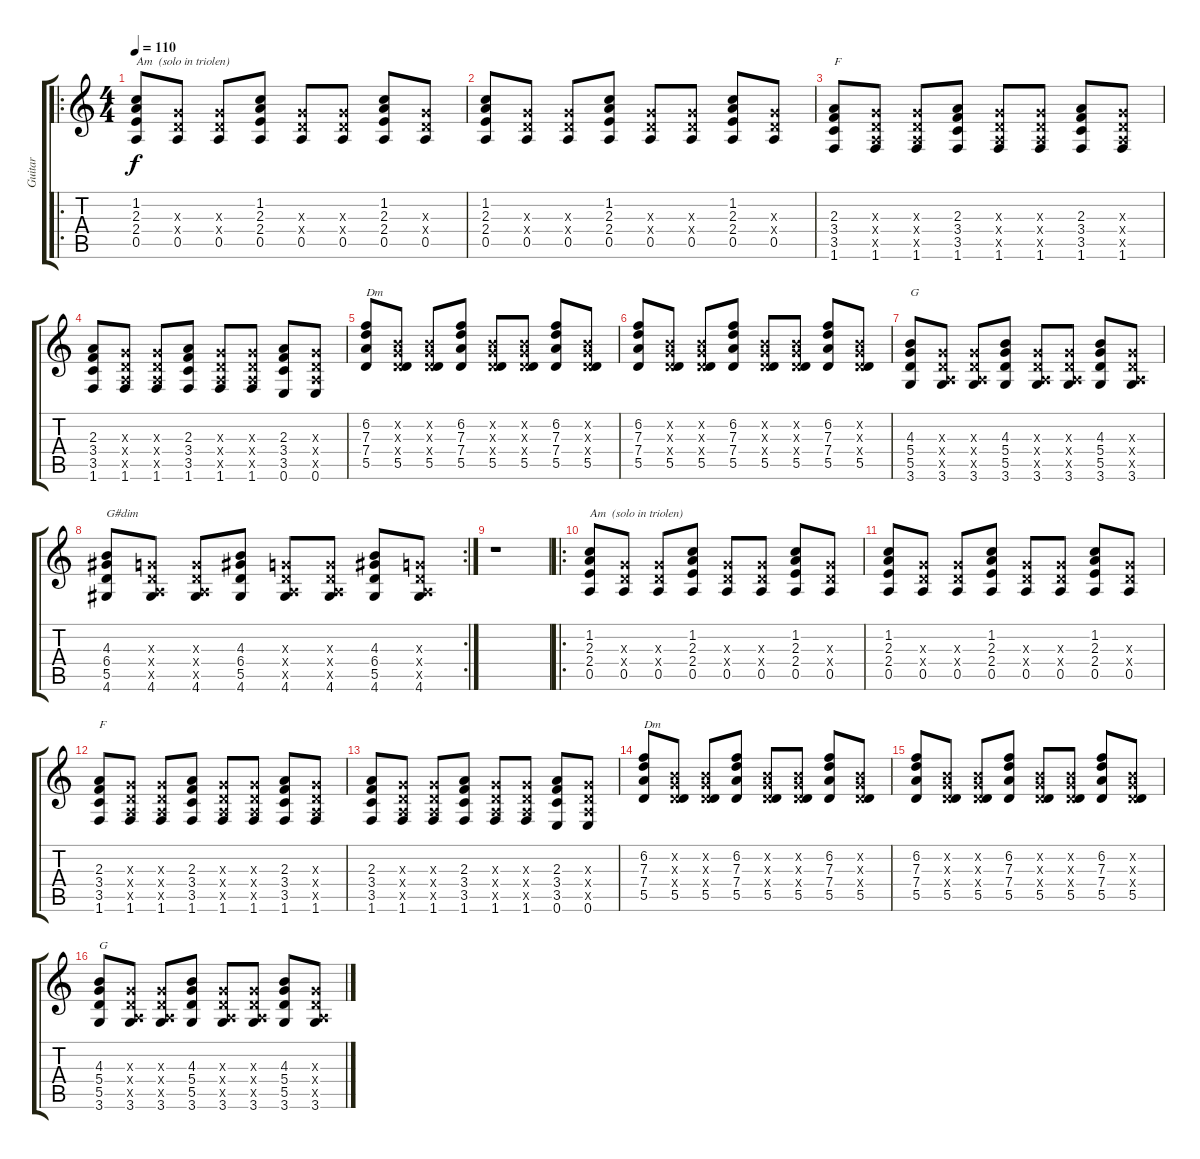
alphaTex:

\track ("Guitar" "Guitar") {instrument overdrivenguitar}
\staff {score tabs}
\tuning (E4 B3 G3 D3 A2 E2) {hide}
\ro
\ts (4 4)
\tempo 110
\clef g2
\ks c
(1.2 2.3 2.4 0.5).8{txt "Am  (solo in triolen)" dy f instrument overdrivenguitar} (0.3{x} 0.4{x} 0.5).8 (0.3{x} 0.4{x} 0.5).8 (1.2 2.3 2.4 0.5).8 (0.3{x} 0.4{x} 0.5).8 (0.3{x} 0.4{x} 0.5).8 (1.2 2.3 2.4 0.5).8 (0.3{x} 0.4{x} 0.5).8 |
(1.2 2.3 2.4 0.5).8 (0.3{x} 0.4{x} 0.5).8 (0.3{x} 0.4{x} 0.5).8 (1.2 2.3 2.4 0.5).8 (0.3{x} 0.4{x} 0.5).8 (0.3{x} 0.4{x} 0.5).8 (1.2 2.3 2.4 0.5).8 (0.3{x} 0.4{x} 0.5).8 |
(2.3 3.4 3.5 1.6).8{txt "F"} (0.3{x} 0.4{x} 0.5{x} 1.6).8 (0.3{x} 0.4{x} 0.5{x} 1.6).8 (2.3 3.4 3.5 1.6).8 (0.3{x} 0.4{x} 0.5{x} 1.6).8 (0.3{x} 0.4{x} 0.5{x} 1.6).8 (2.3 3.4 3.5 1.6).8 (0.3{x} 0.4{x} 0.5{x} 1.6).8 |
(2.3 3.4 3.5 1.6).8 (0.3{x} 0.4{x} 0.5{x} 1.6).8 (0.3{x} 0.4{x} 0.5{x} 1.6).8 (2.3 3.4 3.5 1.6).8 (0.3{x} 0.4{x} 0.5{x} 1.6).8 (0.3{x} 0.4{x} 0.5{x} 1.6).8 (2.3 3.4 3.5 0.6).8 (0.3{x} 0.4{x} 0.5{x} 0.6).8 |
(6.2 7.3 7.4 5.5).8{txt "Dm"} (0.2{x} 0.3{x} 0.4{x} 5.5).8 (0.2{x} 0.3{x} 0.4{x} 5.5).8 (6.2 7.3 7.4 5.5).8 (0.2{x} 0.3{x} 0.4{x} 5.5).8 (0.2{x} 0.3{x} 0.4{x} 5.5).8 (6.2 7.3 7.4 5.5).8 (0.2{x} 0.3{x} 0.4{x} 5.5).8 |
(6.2 7.3 7.4 5.5).8 (0.2{x} 0.3{x} 0.4{x} 5.5).8 (0.2{x} 0.3{x} 0.4{x} 5.5).8 (6.2 7.3 7.4 5.5).8 (0.2{x} 0.3{x} 0.4{x} 5.5).8 (0.2{x} 0.3{x} 0.4{x} 5.5).8 (6.2 7.3 7.4 5.5).8 (0.2{x} 0.3{x} 0.4{x} 5.5).8 |
(4.3 5.4 5.5 3.6).8{txt "G"} (0.3{x} 0.4{x} 0.5{x} 3.6).8 (0.3{x} 0.4{x} 0.5{x} 3.6).8 (4.3 5.4 5.5 3.6).8 (0.3{x} 0.4{x} 0.5{x} 3.6).8 (0.3{x} 0.4{x} 0.5{x} 3.6).8 (4.3 5.4 5.5 3.6).8 (0.3{x} 0.4{x} 0.5{x} 3.6).8 |
\rc 2
(4.3 6.4 5.5 4.6).8{txt "G#dim"} (0.3{x} 0.4{x} 0.5{x} 4.6).8 (0.3{x} 0.4{x} 0.5{x} 4.6).8 (4.3 6.4 5.5 4.6).8 (0.3{x} 0.4{x} 0.5{x} 4.6).8 (0.3{x} 0.4{x} 0.5{x} 4.6).8 (4.3 6.4 5.5 4.6).8 (0.3{x} 0.4{x} 0.5{x} 4.6).8 |
r.1 |
\ro
(1.2 2.3 2.4 0.5).8{txt "Am  (solo in triolen)"} (0.3{x} 0.4{x} 0.5).8 (0.3{x} 0.4{x} 0.5).8 (1.2 2.3 2.4 0.5).8 (0.3{x} 0.4{x} 0.5).8 (0.3{x} 0.4{x} 0.5).8 (1.2 2.3 2.4 0.5).8 (0.3{x} 0.4{x} 0.5).8 |
(1.2 2.3 2.4 0.5).8 (0.3{x} 0.4{x} 0.5).8 (0.3{x} 0.4{x} 0.5).8 (1.2 2.3 2.4 0.5).8 (0.3{x} 0.4{x} 0.5).8 (0.3{x} 0.4{x} 0.5).8 (1.2 2.3 2.4 0.5).8 (0.3{x} 0.4{x} 0.5).8 |
(2.3 3.4 3.5 1.6).8{txt "F"} (0.3{x} 0.4{x} 0.5{x} 1.6).8 (0.3{x} 0.4{x} 0.5{x} 1.6).8 (2.3 3.4 3.5 1.6).8 (0.3{x} 0.4{x} 0.5{x} 1.6).8 (0.3{x} 0.4{x} 0.5{x} 1.6).8 (2.3 3.4 3.5 1.6).8 (0.3{x} 0.4{x} 0.5{x} 1.6).8 |
(2.3 3.4 3.5 1.6).8 (0.3{x} 0.4{x} 0.5{x} 1.6).8 (0.3{x} 0.4{x} 0.5{x} 1.6).8 (2.3 3.4 3.5 1.6).8 (0.3{x} 0.4{x} 0.5{x} 1.6).8 (0.3{x} 0.4{x} 0.5{x} 1.6).8 (2.3 3.4 3.5 0.6).8 (0.3{x} 0.4{x} 0.5{x} 0.6).8 |
(6.2 7.3 7.4 5.5).8{txt "Dm"} (0.2{x} 0.3{x} 0.4{x} 5.5).8 (0.2{x} 0.3{x} 0.4{x} 5.5).8 (6.2 7.3 7.4 5.5).8 (0.2{x} 0.3{x} 0.4{x} 5.5).8 (0.2{x} 0.3{x} 0.4{x} 5.5).8 (6.2 7.3 7.4 5.5).8 (0.2{x} 0.3{x} 0.4{x} 5.5).8 |
(6.2 7.3 7.4 5.5).8 (0.2{x} 0.3{x} 0.4{x} 5.5).8 (0.2{x} 0.3{x} 0.4{x} 5.5).8 (6.2 7.3 7.4 5.5).8 (0.2{x} 0.3{x} 0.4{x} 5.5).8 (0.2{x} 0.3{x} 0.4{x} 5.5).8 (6.2 7.3 7.4 5.5).8 (0.2{x} 0.3{x} 0.4{x} 5.5).8 |
(4.3 5.4 5.5 3.6).8{txt "G"} (0.3{x} 0.4{x} 0.5{x} 3.6).8 (0.3{x} 0.4{x} 0.5{x} 3.6).8 (4.3 5.4 5.5 3.6).8 (0.3{x} 0.4{x} 0.5{x} 3.6).8 (0.3{x} 0.4{x} 0.5{x} 3.6).8 (4.3 5.4 5.5 3.6).8 (0.3{x} 0.4{x} 0.5{x} 3.6).8
